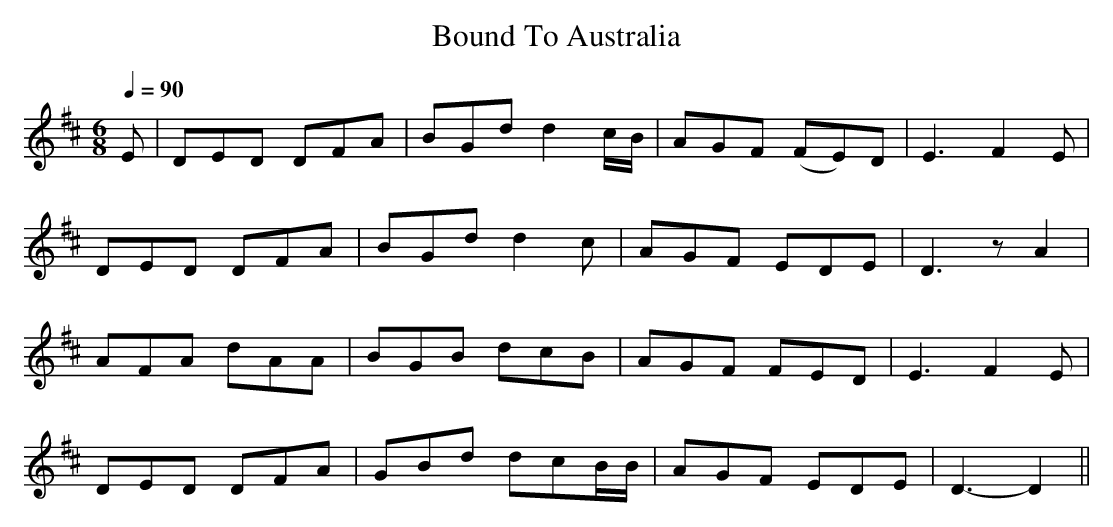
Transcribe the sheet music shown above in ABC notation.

X:1
T:Bound To Australia
M:6/8
L:1/8
Q:1/4=90
K:D
E|\
DED DFA|BGd d2c/B/|AGF (FE)D|E3 F2E|
DED DFA|BGd d2c   |AGF EDE|D3 zA2|
AFA dAA|BGB dcB   |AGF FED|E3 F2E|
DED DFA|GBd dcB/B/|AGF EDE|D3-D2 ||
